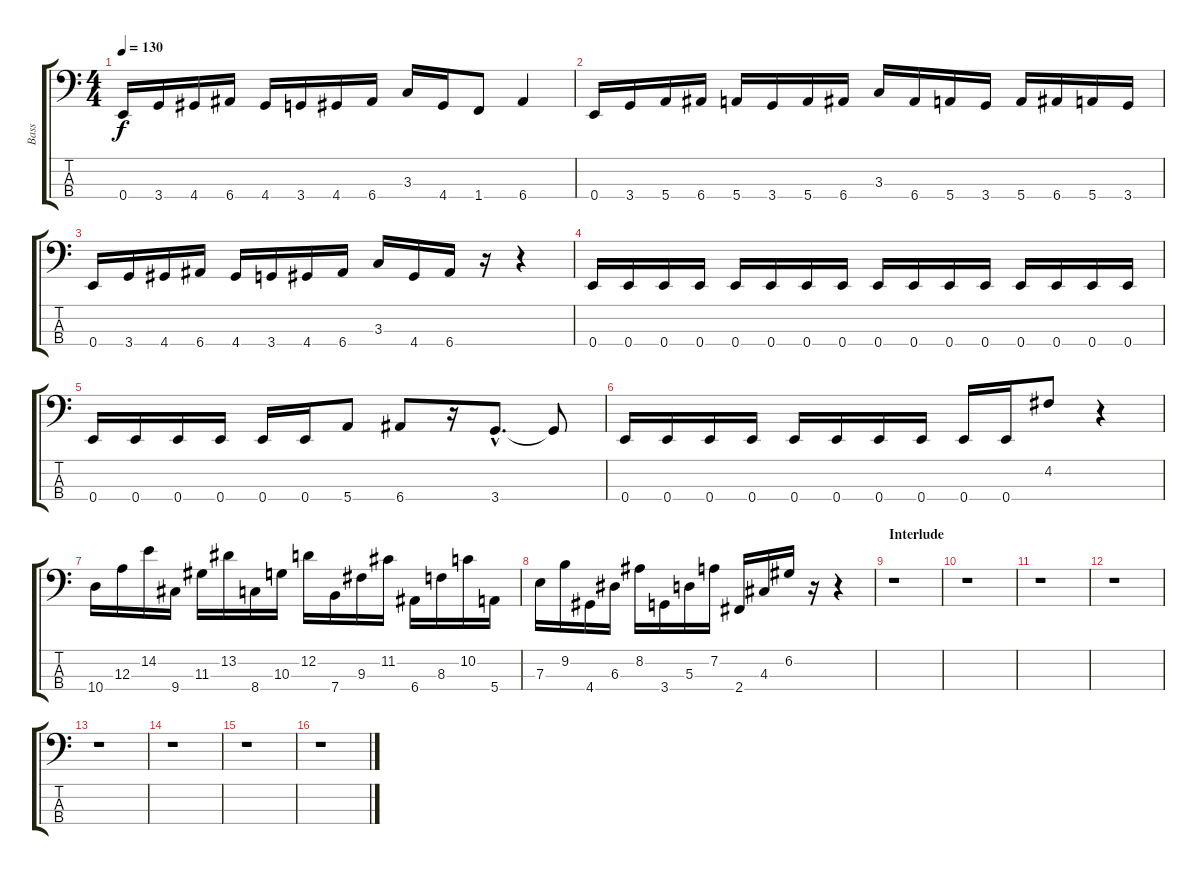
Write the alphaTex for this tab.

\track ("Bass" "Bass") {instrument electricbasspick}
\staff {score tabs}
\tuning (G2 D2 A1 E1) {hide}
\ts (4 4)
\tempo 130
\clef f4
\ks c
0.4.16{dy f} 3.4.16 4.4.16 6.4.16 4.4.16 3.4.16 4.4.16 6.4.16 3.3.16 4.4.16 1.4.8 6.4.4 |
0.4.16 3.4.16 5.4.16 6.4.16 5.4.16 3.4.16 5.4.16 6.4.16 3.3.16 6.4.16 5.4.16 3.4.16 5.4.16 6.4.16 5.4.16 3.4.16 |
0.4.16 3.4.16 4.4.16 6.4.16 4.4.16 3.4.16 4.4.16 6.4.16 3.3.16 4.4.16 6.4.16 r.16 r.4 |
0.4.16 0.4.16 0.4.16 0.4.16 0.4.16 0.4.16 0.4.16 0.4.16 0.4.16 0.4.16 0.4.16 0.4.16 0.4.16 0.4.16 0.4.16 0.4.16 |
0.4.16 0.4.16 0.4.16 0.4.16 0.4.16 0.4.16 5.4.8 6.4.8 r.16 3.4{hac}.8{d} 3.4{t}.8 |
0.4.16 0.4.16 0.4.16 0.4.16 0.4.16 0.4.16 0.4.16 0.4.16 0.4.16 0.4.16 4.2.8 r.4 |
10.4.16 12.3.16 14.2.16 9.4.16 11.3.16 13.2.16 8.4.16 10.3.16 12.2.16 7.4.16 9.3.16 11.2.16 6.4.16 8.3.16 10.2.16 5.4.16 |
7.3.16 9.2.16 4.4.16 6.3.16 8.2.16 3.4.16 5.3.16 7.2.16 2.4.16 4.3.16 6.2.16 r.16 r.4 |
\section ("" "Interlude")
r.1 |
r.1 |
r.1 |
r.1 |
r.1 |
r.1 |
r.1 |
r.1
